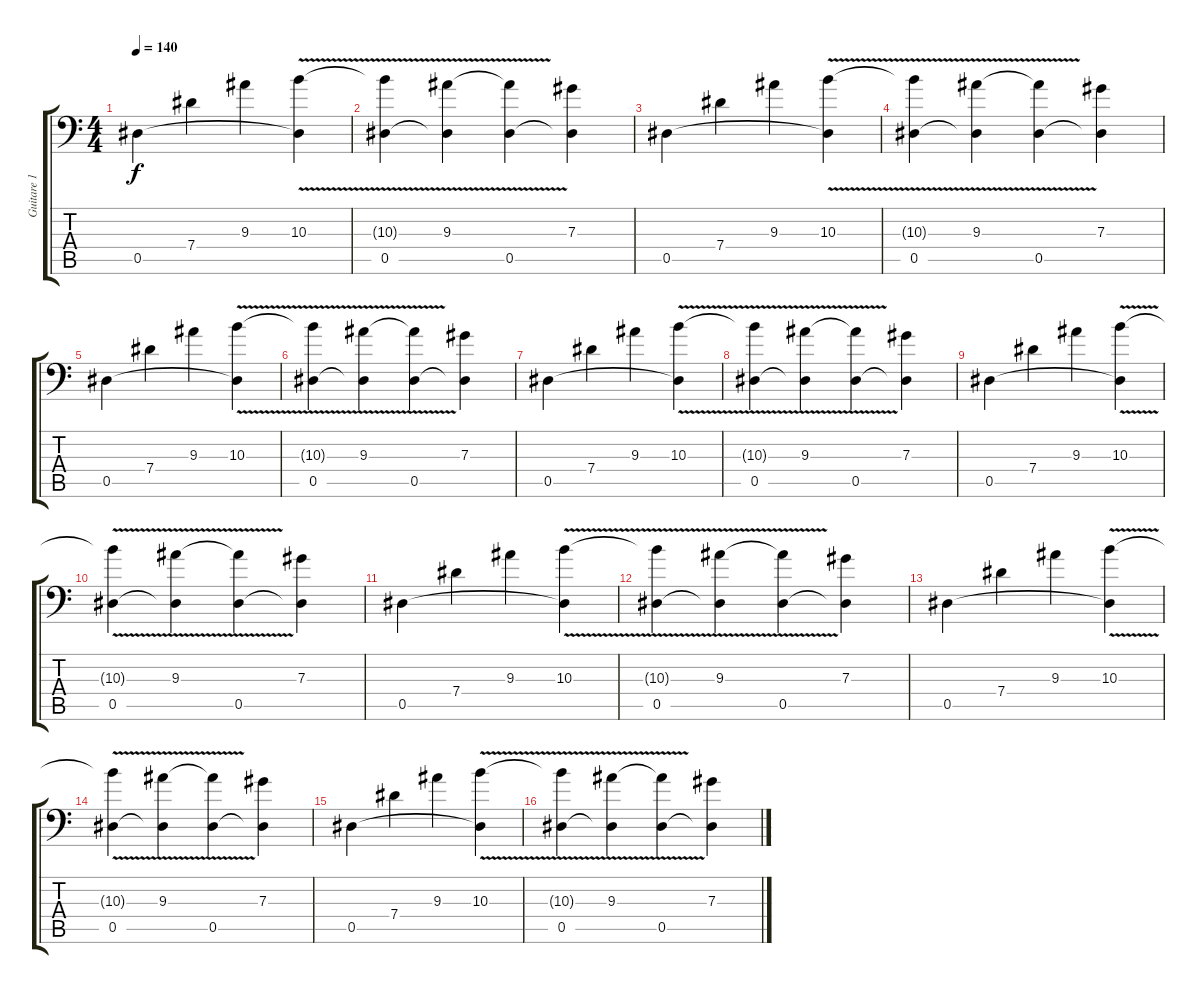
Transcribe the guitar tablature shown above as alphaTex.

\track ("Guitare 1" "Guitare 1") {instrument distortionguitar}
\staff {score tabs}
\tuning (Bb3 F3 Db3 Ab2 Eb2 Bb1) {hide}
\ts (4 4)
\tempo 140
\clef f4
\ks c
0.5.4{dy f} 7.4.4 9.3.4 (10.3{v} 0.5{t}).4 |
(10.3{t} 0.5).4 (9.3{v} 0.5{t}).4 (9.3{t} 0.5).4 (7.3 0.5{t}).4 |
0.5.4 7.4.4 9.3.4 (10.3{v} 0.5{t}).4 |
(10.3{t} 0.5).4 (9.3{v} 0.5{t}).4 (9.3{t} 0.5).4 (7.3 0.5{t}).4 |
0.5.4 7.4.4 9.3.4 (10.3{v} 0.5{t}).4 |
(10.3{t} 0.5).4 (9.3{v} 0.5{t}).4 (9.3{t} 0.5).4 (7.3 0.5{t}).4 |
0.5.4 7.4.4 9.3.4 (10.3{v} 0.5{t}).4 |
(10.3{t} 0.5).4 (9.3{v} 0.5{t}).4 (9.3{t} 0.5).4 (7.3 0.5{t}).4 |
0.5.4 7.4.4 9.3.4 (10.3{v} 0.5{t}).4 |
(10.3{t} 0.5).4 (9.3{v} 0.5{t}).4 (9.3{t} 0.5).4 (7.3 0.5{t}).4 |
0.5.4 7.4.4 9.3.4 (10.3{v} 0.5{t}).4 |
(10.3{t} 0.5).4 (9.3{v} 0.5{t}).4 (9.3{t} 0.5).4 (7.3 0.5{t}).4 |
0.5.4 7.4.4 9.3.4 (10.3{v} 0.5{t}).4 |
(10.3{t} 0.5).4 (9.3{v} 0.5{t}).4 (9.3{t} 0.5).4 (7.3 0.5{t}).4 |
0.5.4 7.4.4 9.3.4 (10.3{v} 0.5{t}).4 |
(10.3{t} 0.5).4 (9.3{v} 0.5{t}).4 (9.3{t} 0.5).4 (7.3 0.5{t}).4
